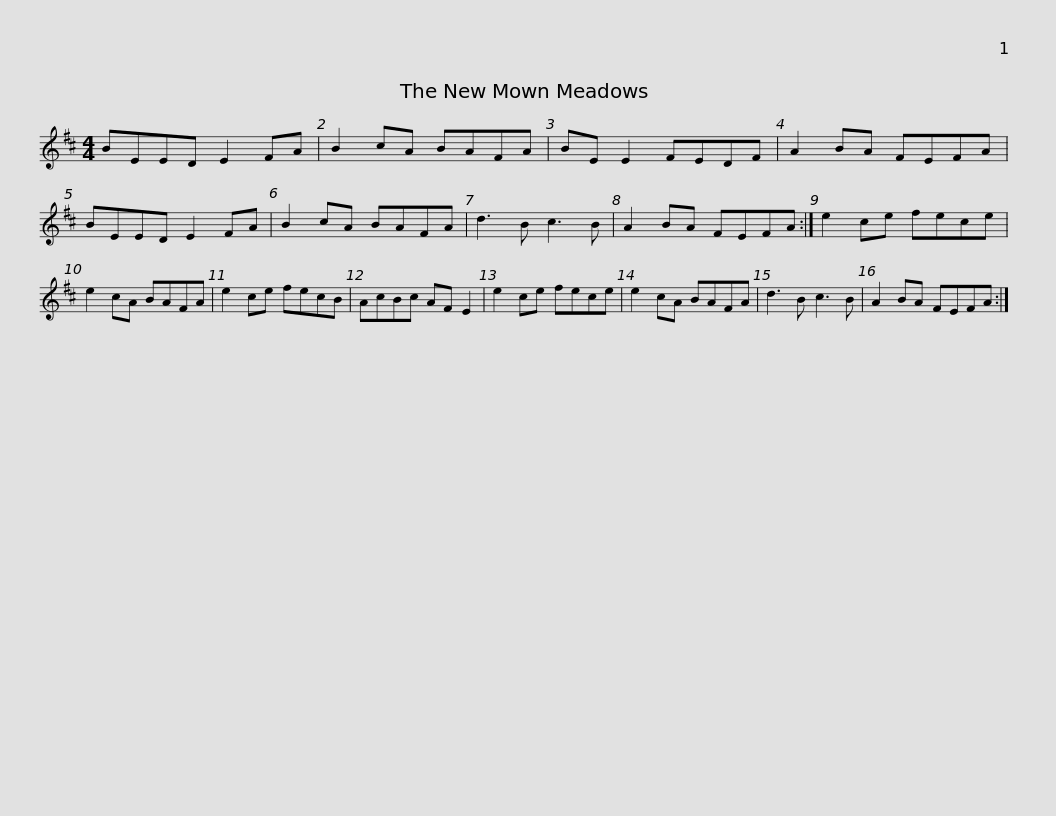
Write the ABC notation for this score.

X:1
L:1/8
M:4/4
I:linebreak $
K:D
V:1 treble
V:1
 BEED E2 FA | B2 cA BAFA | BE E2 FEDF | A2 BA FEFA | BEED E2 FA | %5
 B2 cA BAFA |$ d3 B c3 B | A2 BA FEFA :| e2 ce fece | e2 cA BAFA | %10
 e2 ce fecB | AcBc AF E2 |$ e2 ce fece | e2 cA BAFA | d3 B c3 B | %15
 A2 BA FEFA :| %16
